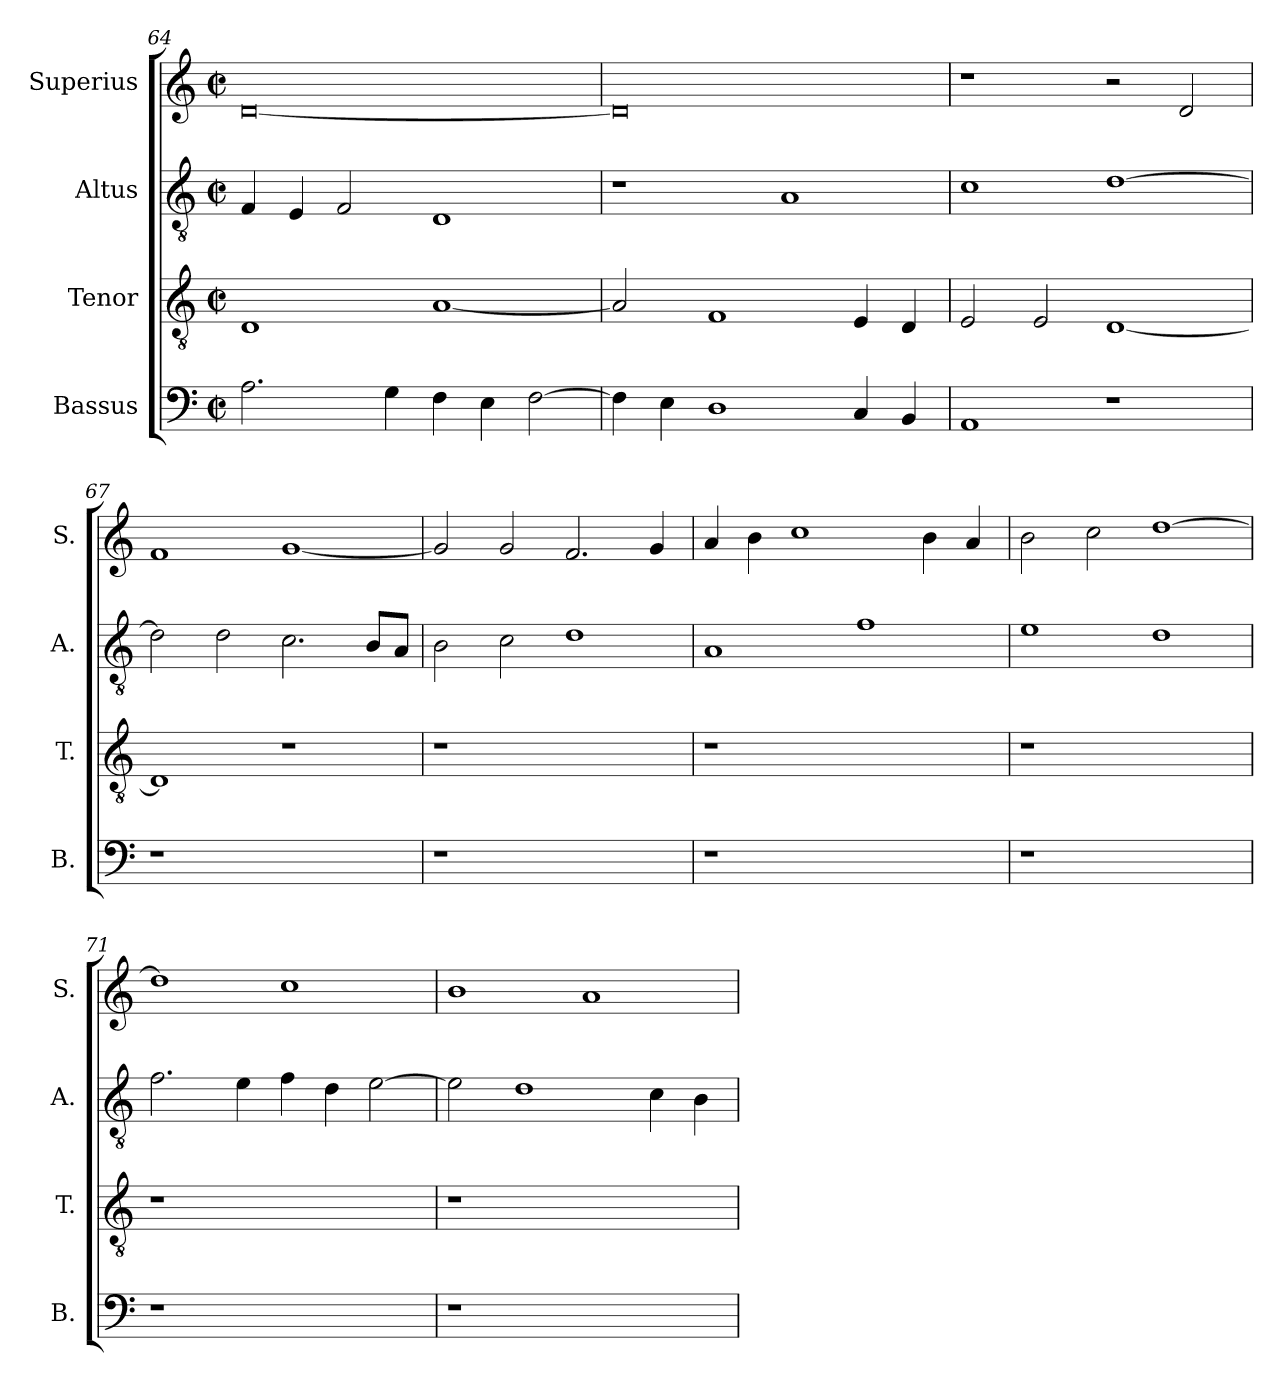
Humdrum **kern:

**kern	**kern	**kern	**kern
*part4	*part3	*part2	*part1
*staff4	*staff3	*staff2	*staff1
*I"Bassus	*I"Tenor	*I"Altus	*I"Superius
*I'B.	*I'T.	*I'A.	*I'S.
!!LO:LB:g=z
*clefF4	*clefGv2	*clefGv2	*clefG2
*	*ITrd7c12	*ITrd7c12	*
*k[]	*k[]	*k[]	*k[]
*C:	*C:	*C:	*C:
*M2/2	*M2/2	*M2/2	*M2/2
*met(c|)	*met(c|)	*met(c|)	*met(c|)
=64	=64	=64	=64
2.Ai\	1DDi	4FFi/	[<0di
.	.	4EEi/	.
.	.	2FFi/	.
4Gi\	.	.	.
4Fi\	[<1AAi	1DDi	.
4Ei\	.	.	.
[>2Fi\	.	.	.
=65	=65	=65	=65
4Fi\]	2AAi/]	1r	0di]
4Ei\	.	.	.
1Di	1FFi	.	.
.	.	1AAi	.
4Ci/	4EEi/	.	.
4BBi/	4DDi/	.	.
=66	=66	=66	=66
1AAi	2EEi/	1Ci	1r
.	2EEi/	.	.
1r	[<1DDi	[>1Di	2r
.	.	.	2di/
=67	=67	=67	=67
!LO:N:vis=1	!	!	!
1r	1DDi]	2Di\]	1fi
.	.	2Di\	.
1ryy	1r	2.Ci\	[<1gi
.	.	8BBi/L	.
.	.	8AAi/J	.
=68	=68	=68	=68
!LO:N:vis=1	!LO:N:vis=1	!	!
1r	1r	2BBi\	2gi/]
.	.	2Ci\	2gi/
1ryy	1ryy	1Di	2.fi/
.	.	.	4gi/
!!LO:LB:g=z
=69	=69	=69	=69
!LO:N:vis=1	!LO:N:vis=1	!	!
1r	1r	1AAi	4ai/
.	.	.	4bi\
.	.	.	1cci
1ryy	1ryy	1Fi	.
.	.	.	4bi\
.	.	.	4ai/
=70	=70	=70	=70
!LO:N:vis=1	!LO:N:vis=1	!	!
1r	1r	1Ei	2bi\
.	.	.	2cci\
1ryy	1ryy	1Di	[>1ddi
=71	=71	=71	=71
!LO:N:vis=1	!LO:N:vis=1	!	!
1r	1r	2.Fi\	1ddi]
.	.	4Ei\	.
1ryy	1ryy	4Fi\	1cci
.	.	4Di\	.
.	.	[>2Ei\	.
=72	=72	=72	=72
!LO:N:vis=1	!LO:N:vis=1	!	!
1r	1r	2Ei\]	1bi
.	.	1Di	.
1ryy	1ryy	.	1ai
.	.	4Ci\	.
.	.	4BBi\	.
=	=	=	=
*-	*-	*-	*-
